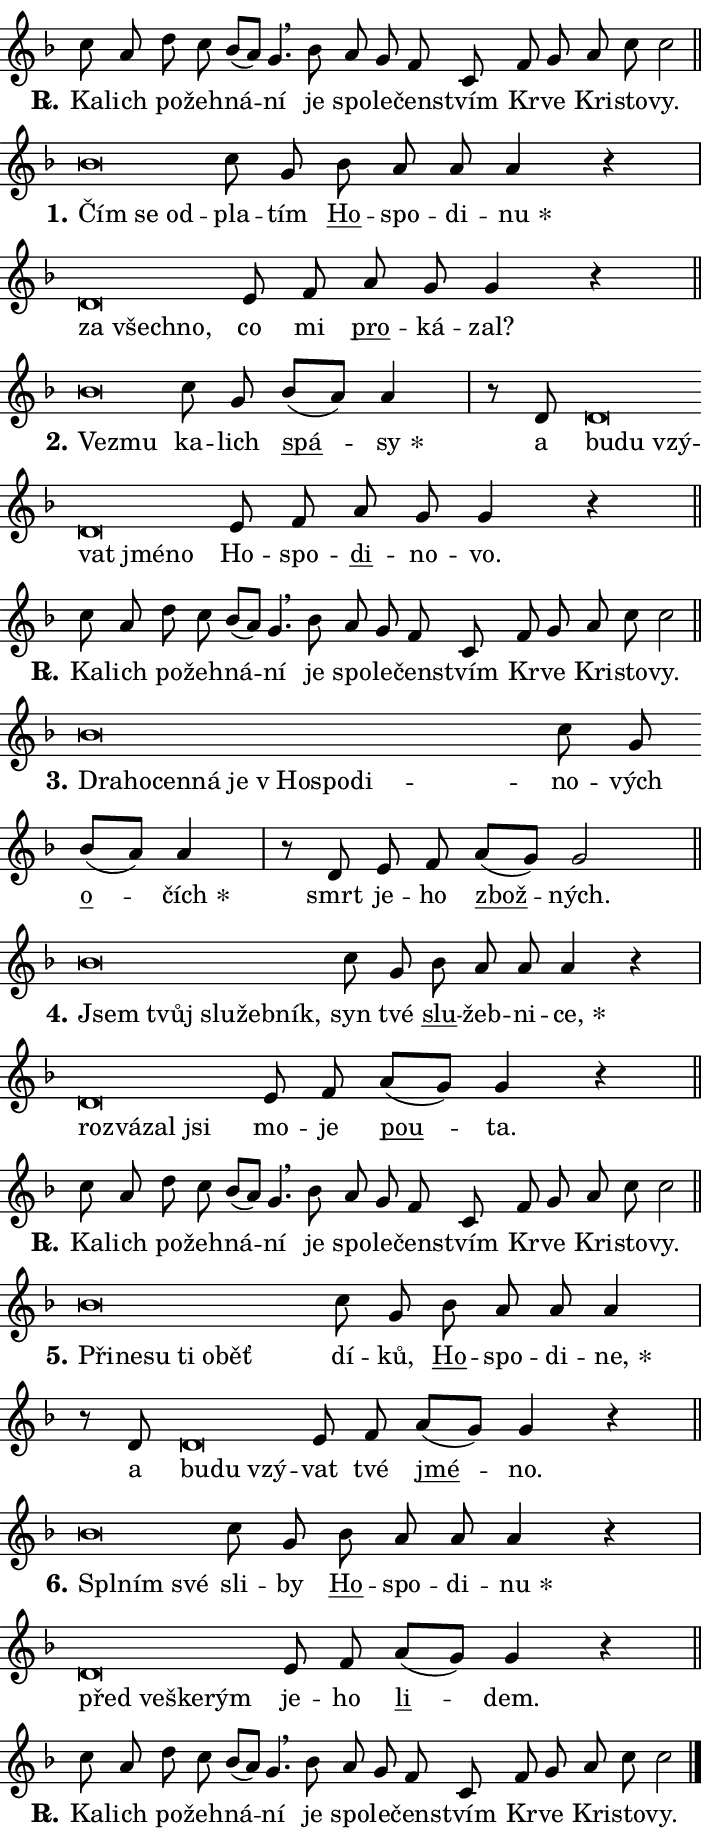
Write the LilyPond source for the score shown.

\version "2.24.0"
\header { tagline = "" }
\paper {
  indent = 0\cm
  top-margin = 0\cm
  right-margin = 0.13\cm % to fit lyric hyphens
  bottom-margin = 0\cm
  left-margin = 0\cm
  paper-width = 12\cm
  page-breaking = #ly:one-page-breaking
  system-system-spacing.basic-distance = #11
  score-system-spacing.basic-distance = #11
  ragged-last = ##f
}


%% Author: Thomas Morley
%% https://lists.gnu.org/archive/html/lilypond-user/2020-05/msg00002.html
#(define (line-position grob)
"Returns position of @var[grob} in current system:
   @code{'start}, if at first time-step
   @code{'end}, if at last time-step
   @code{'middle} otherwise
"
  (let* ((col (ly:item-get-column grob))
         (ln (ly:grob-object col 'left-neighbor))
         (rn (ly:grob-object col 'right-neighbor))
         (col-to-check-left (if (ly:grob? ln) ln col))
         (col-to-check-right (if (ly:grob? rn) rn col))
         (break-dir-left
           (and
             (ly:grob-property col-to-check-left 'non-musical #f)
             (ly:item-break-dir col-to-check-left)))
         (break-dir-right
           (and
             (ly:grob-property col-to-check-right 'non-musical #f)
             (ly:item-break-dir col-to-check-right))))
        (cond ((eqv? 1 break-dir-left) 'start)
              ((eqv? -1 break-dir-right) 'end)
              (else 'middle))))

#(define (tranparent-at-line-position vctor)
  (lambda (grob)
  "Relying on @code{line-position} select the relevant enry from @var{vctor}.
Used to determine transparency,"
    (case (line-position grob)
      ((end) (not (vector-ref vctor 0)))
      ((middle) (not (vector-ref vctor 1)))
      ((start) (not (vector-ref vctor 2))))))

noteHeadBreakVisibility =
#(define-music-function (break-visibility)(vector?)
"Makes @code{NoteHead}s transparent relying on @var{break-visibility}"
#{
  \override NoteHead.transparent =
    #(tranparent-at-line-position break-visibility)
#})

#(define delete-ledgers-for-transparent-note-heads
  (lambda (grob)
    "Reads whether a @code{NoteHead} is transparent.
If so this @code{NoteHead} is removed from @code{'note-heads} from
@var{grob}, which is supposed to be @code{LedgerLineSpanner}.
As a result ledgers are not printed for this @code{NoteHead}"
    (let* ((nhds-array (ly:grob-object grob 'note-heads))
           (nhds-list
             (if (ly:grob-array? nhds-array)
                 (ly:grob-array->list nhds-array)
                 '()))
           ;; Relies on the transparent-property being done before
           ;; Staff.LedgerLineSpanner.after-line-breaking is executed.
           ;; This is fragile ...
           (to-keep
             (remove
               (lambda (nhd)
                 (ly:grob-property nhd 'transparent #f))
               nhds-list)))
      ;; TODO find a better method to iterate over grob-arrays, similiar
      ;; to filter/remove etc for lists
      ;; For now rebuilt from scratch
      (set! (ly:grob-object grob 'note-heads)  '())
      (for-each
        (lambda (nhd)
          (ly:pointer-group-interface::add-grob grob 'note-heads nhd))
        to-keep))))

squashNotes = {
  \override NoteHead.X-extent = #'(-0.2 . 0.2)
  \override NoteHead.Y-extent = #'(-0.75 . 0)
  \override NoteHead.stencil =
    #(lambda (grob)
       (let ((pos (ly:grob-property grob 'staff-position)))
         (begin
           (if (< pos -7) (display "ERROR: Lower brevis then expected\n") (display ""))
           (if (<= pos -6) ly:text-interface::print ly:note-head::print))))
}
unSquashNotes = {
  \revert NoteHead.X-extent
  \revert NoteHead.Y-extent
  \revert NoteHead.stencil
}

hideNotes = \noteHeadBreakVisibility #begin-of-line-visible
unHideNotes = \noteHeadBreakVisibility #all-visible

% work-around for resetting accidentals
% https://lilypond.org/doc/v2.23/Documentation/notation/displaying-rhythms#unmetered-music
cadenzaMeasure = {
  \cadenzaOff
  \partial 1024 s1024
  \cadenzaOn
}

#(define-markup-command (accent layout props text) (markup?)
  "Underline accented syllable"
  (interpret-markup layout props
    #{\markup \override #'(offset . 4.3) \underline { #text }#}))

responsum = \markup \concat {
  "R" \hspace #-1.05 \path #0.1 #'((moveto 0 0.07) (lineto 0.9 0.8)) \hspace #0.05 "."
}

spaceSize = #0.6828661417322834 % exact space size for TeX Gyre Schola

\layout {
  \context {
    \Staff
    \remove "Time_signature_engraver"
    \override LedgerLineSpanner.after-line-breaking = #delete-ledgers-for-transparent-note-heads
  }
  \context {
    \Lyrics {
      \override LyricSpace.minimum-distance = \spaceSize
      \override LyricText.font-name = #"TeX Gyre Schola"
      \override LyricText.font-size = 1
      \override StanzaNumber.font-name = #"TeX Gyre Schola Bold"
      \override StanzaNumber.font-size = 1
    }
  }
  \context {
    \Score 
    \override NoteHead.text =
      #(lambda (grob) 
        (let ((pos (ly:grob-property grob 'staff-position)))
          #{\markup {
            \combine
              \halign #-0.55 \raise #(if (= pos -6) 0 0.5) \override #'(thickness . 2) \draw-line #'(3.2 . 0)
              \musicglyph "noteheads.sM1"
          }#}))
  }
}

% magnetic-lyrics.ily
%
%   written by
%     Jean Abou Samra <jean@abou-samra.fr>
%     Werner Lemberg <wl@gnu.org>
%
%   adapted by
%     Jiri Hon <jiri.hon@gmail.com>
%
% Version 2022-Apr-15

% https://www.mail-archive.com/lilypond-user@gnu.org/msg149350.html

#(define (Left_hyphen_pointer_engraver context)
   "Collect syllable-hyphen-syllable occurrences in lyrics and store
them in properties.  This engraver only looks to the left.  For
example, if the lyrics input is @code{foo -- bar}, it does the
following.

@itemize @bullet
@item
Set the @code{text} property of the @code{LyricHyphen} grob between
@q{foo} and @q{bar} to @code{foo}.

@item
Set the @code{left-hyphen} property of the @code{LyricText} grob with
text @q{foo} to the @code{LyricHyphen} grob between @q{foo} and
@q{bar}.
@end itemize

Use this auxiliary engraver in combination with the
@code{lyric-@/text::@/apply-@/magnetic-@/offset!} hook."
   (let ((hyphen #f)
         (text #f))
     (make-engraver
      (acknowledgers
       ((lyric-syllable-interface engraver grob source-engraver)
        (set! text grob)))
      (end-acknowledgers
       ((lyric-hyphen-interface engraver grob source-engraver)
        ;(when (not (grob::has-interface grob 'lyric-space-interface))
          (set! hyphen grob)));)
      ((stop-translation-timestep engraver)
       (when (and text hyphen)
         (ly:grob-set-object! text 'left-hyphen hyphen))
       (set! text #f)
       (set! hyphen #f)))))

#(define (lyric-text::apply-magnetic-offset! grob)
   "If the space between two syllables is less than the value in
property @code{LyricText@/.details@/.squash-threshold}, move the right
syllable to the left so that it gets concatenated with the left
syllable.

Use this function as a hook for
@code{LyricText@/.after-@/line-@/breaking} if the
@code{Left_@/hyphen_@/pointer_@/engraver} is active."
   (let ((hyphen (ly:grob-object grob 'left-hyphen #f)))
     (when hyphen
       (let ((left-text (ly:spanner-bound hyphen LEFT)))
         (when (grob::has-interface left-text 'lyric-syllable-interface)
           (let* ((common (ly:grob-common-refpoint grob left-text X))
                  (this-x-ext (ly:grob-extent grob common X))
                  (left-x-ext
                   (begin
                     ;; Trigger magnetism for left-text.
                     (ly:grob-property left-text 'after-line-breaking)
                     (ly:grob-extent left-text common X)))
                  ;; `delta` is the gap width between two syllables.
                  (delta (- (interval-start this-x-ext)
                            (interval-end left-x-ext)))
                  (details (ly:grob-property grob 'details))
                  (threshold (assoc-get 'squash-threshold details 0.2)))
             (when (< delta threshold)
               (let* (;; We have to manipulate the input text so that
                      ;; ligatures crossing syllable boundaries are not
                      ;; disabled.  For languages based on the Latin
                      ;; script this is essentially a beautification.
                      ;; However, for non-Western scripts it can be a
                      ;; necessity.
                      (lt (ly:grob-property left-text 'text))
                      (rt (ly:grob-property grob 'text))
                      (is-space (grob::has-interface hyphen 'lyric-space-interface))
                      (space (if is-space " " ""))
                      (extra-delta (if is-space spaceSize 0))
                      ;; Append new syllable.
                      (ltrt-space (if (and (string? lt) (string? rt))
                                (string-append lt space rt)
                                (make-concat-markup (list lt space rt))))
                      ;; Right-align `ltrt` to the right side.
                      (ltrt-space-markup (grob-interpret-markup
                               grob
                               (make-translate-markup
                                (cons (interval-length this-x-ext) 0)
                                (make-right-align-markup ltrt-space)))))
                 (begin
                   ;; Don't print `left-text`.
                   (ly:grob-set-property! left-text 'stencil #f)
                   ;; Set text and stencil (which holds all collected
                   ;; syllables so far) and shift it to the left.
                   (ly:grob-set-property! grob 'text ltrt-space)
                   (ly:grob-set-property! grob 'stencil ltrt-space-markup)
                   (ly:grob-translate-axis! grob (- (- delta extra-delta)) X))))))))))


#(define (lyric-hyphen::displace-bounds-first grob)
   ;; Make very sure this callback isn't triggered too early.
   (let ((left (ly:spanner-bound grob LEFT))
         (right (ly:spanner-bound grob RIGHT)))
     (ly:grob-property left 'after-line-breaking)
     (ly:grob-property right 'after-line-breaking)
     (ly:lyric-hyphen::print grob)))

squashThreshold = #0.4

\layout {
  \context {
    \Lyrics
    \consists #Left_hyphen_pointer_engraver
    \override LyricText.after-line-breaking =
      #lyric-text::apply-magnetic-offset!
    \override LyricHyphen.stencil = #lyric-hyphen::displace-bounds-first
    \override LyricText.details.squash-threshold = \squashThreshold
    \override LyricHyphen.minimum-distance = 0
    \override LyricHyphen.minimum-length = \squashThreshold
  }
}

squashText = \override LyricText.details.squash-threshold = 9999
unSquashText = \override LyricText.details.squash-threshold = \squashThreshold

leftText = \override LyricText.self-alignment-X = #LEFT
unLeftText = \revert LyricText.self-alignment-X

starOffset = #(lambda (grob) 
                (let ((x_offset (ly:self-alignment-interface::aligned-on-x-parent grob)))
                  (if (= x_offset 0) 0 (+ x_offset 1.2))))

star = #(define-music-function (syllable)(string?)
"Append star separator at the end of a syllable"
#{
  \once \override LyricText.X-offset = #starOffset
  \lyricmode { \markup {
    #syllable
    \override #'((font-name . "TeX Gyre Schola Bold")) \hspace #0.2 \lower #0.65 \larger "*"
  } }
#})

starAccent = #(define-music-function (syllable)(string?)
"Append star separator at the end of a syllable and make accent"
#{
  \once \override LyricText.X-offset = #starOffset
  \lyricmode { \markup {
    \accent #syllable
    \override #'((font-name . "TeX Gyre Schola Bold")) \hspace #0.2 \lower #0.65 \larger "*"
  } }
#})

breath = #(define-music-function (syllable)(string?)
"Append breathing indicator at the end of a syllable"
#{
  \lyricmode { \markup { #syllable "+" } }
#})

optionalBreath = #(define-music-function (syllable)(string?)
"Append optional breathing indicator at the end of a syllable"
#{
  \lyricmode { \markup { #syllable "(+)" } }
#})


\score {
    <<
        \new Voice = "melody" { \cadenzaOn \key f \major \relative { c''8 a d c bes[( a)] g4. \breathe \bar "" bes8 a g \bar "" f c \bar "" f g \bar "" a c c2 \cadenzaMeasure \bar "||" \break } }
        \new Lyrics \lyricsto "melody" { \lyricmode { \set stanza = \responsum
Ka -- lich po -- žeh -- ná -- ní je spo -- le -- čen -- stvím Kr -- ve Kri -- sto -- vy. } }
    >>
    \layout {}
}

\score {
    <<
        \new Voice = "melody" { \cadenzaOn \key f \major \relative { \squashNotes bes'\breve*1/16 \hideNotes \breve*1/16 \breve*1/16 \bar "" \unHideNotes \unSquashNotes c8 g \bar "" bes a a a4 r \cadenzaMeasure \bar "|" \squashNotes d,\breve*1/16 \hideNotes \breve*1/16 \breve*1/16 \bar "" \unHideNotes \unSquashNotes e8 f \bar "" a g g4 r \cadenzaMeasure \bar "||" \break } }
        \new Lyrics \lyricsto "melody" { \lyricmode { \set stanza = "1."
\leftText Čím \squashText se od -- \unLeftText \unSquashText pla -- tím \markup \accent Ho -- spo -- di -- \star nu \leftText za \squashText všech -- no, \unLeftText \unSquashText co mi \markup \accent pro -- ká -- zal? } }
    >>
    \layout {}
}

\score {
    <<
        \new Voice = "melody" { \cadenzaOn \key f \major \relative { \squashNotes bes'\breve*1/16 \hideNotes \breve*1/16 \bar "" \unHideNotes \unSquashNotes c8 g \bar "" bes[( a)] a4 \cadenzaMeasure \bar "|" r8 d, \squashNotes d\breve*1/16 \hideNotes \breve*1/16 \bar "" \breve*1/16 \bar "" \breve*1/16 \bar "" \breve*1/16 \breve*1/16 \bar "" \unHideNotes \unSquashNotes e8 f \bar "" a g g4 r \cadenzaMeasure \bar "||" \break } }
        \new Lyrics \lyricsto "melody" { \lyricmode { \set stanza = "2."
\leftText Ve -- \squashText zmu \unLeftText \unSquashText ka -- lich \markup \accent spá -- \star sy a \leftText bu -- \squashText du vzý -- vat jmé -- no \unLeftText \unSquashText Ho -- spo -- \markup \accent di -- no -- vo. } }
    >>
    \layout {}
}

\score {
    <<
        \new Voice = "melody" { \cadenzaOn \key f \major \relative { c''8 a d c bes[( a)] g4. \breathe \bar "" bes8 a g \bar "" f c \bar "" f g \bar "" a c c2 \cadenzaMeasure \bar "||" \break } }
        \new Lyrics \lyricsto "melody" { \lyricmode { \set stanza = \responsum
Ka -- lich po -- žeh -- ná -- ní je spo -- le -- čen -- stvím Kr -- ve Kri -- sto -- vy. } }
    >>
    \layout {}
}

\score {
    <<
        \new Voice = "melody" { \cadenzaOn \key f \major \relative { \squashNotes bes'\breve*1/16 \hideNotes \breve*1/16 \bar "" \breve*1/16 \bar "" \breve*1/16 \bar "" \breve*1/16 \bar "" \breve*1/16 \bar "" \breve*1/16 \breve*1/16 \bar "" \unHideNotes \unSquashNotes c8 g \bar "" bes[( a)] a4 \cadenzaMeasure \bar "|" r8 d, e f \bar "" a[( g)] g2 \cadenzaMeasure \bar "||" \break } }
        \new Lyrics \lyricsto "melody" { \lyricmode { \set stanza = "3."
\leftText Dra -- \squashText ho -- cen -- ná je "v Ho" -- spo -- di -- \unLeftText \unSquashText no -- vých \markup \accent o -- \star čích smrt je -- ho \markup \accent zbož -- ných. } }
    >>
    \layout {}
}

\score {
    <<
        \new Voice = "melody" { \cadenzaOn \key f \major \relative { \squashNotes bes'\breve*1/16 \hideNotes \breve*1/16 \bar "" \breve*1/16 \bar "" \breve*1/16 \breve*1/16 \bar "" \unHideNotes \unSquashNotes c8 g \bar "" bes a a a4 r \cadenzaMeasure \bar "|" \squashNotes d,\breve*1/16 \hideNotes \breve*1/16 \bar "" \breve*1/16 \breve*1/16 \bar "" \unHideNotes \unSquashNotes e8 f \bar "" a[( g)] g4 r \cadenzaMeasure \bar "||" \break } }
        \new Lyrics \lyricsto "melody" { \lyricmode { \set stanza = "4."
\leftText Jsem \squashText tvůj slu -- žeb -- ník, \unLeftText \unSquashText syn tvé \markup \accent slu -- žeb -- ni -- \star ce, \leftText roz -- \squashText vá -- zal jsi \unLeftText \unSquashText mo -- je \markup \accent pou -- ta. } }
    >>
    \layout {}
}

\score {
    <<
        \new Voice = "melody" { \cadenzaOn \key f \major \relative { c''8 a d c bes[( a)] g4. \breathe \bar "" bes8 a g \bar "" f c \bar "" f g \bar "" a c c2 \cadenzaMeasure \bar "||" \break } }
        \new Lyrics \lyricsto "melody" { \lyricmode { \set stanza = \responsum
Ka -- lich po -- žeh -- ná -- ní je spo -- le -- čen -- stvím Kr -- ve Kri -- sto -- vy. } }
    >>
    \layout {}
}

\score {
    <<
        \new Voice = "melody" { \cadenzaOn \key f \major \relative { \squashNotes bes'\breve*1/16 \hideNotes \breve*1/16 \bar "" \breve*1/16 \bar "" \breve*1/16 \bar "" \breve*1/16 \breve*1/16 \bar "" \unHideNotes \unSquashNotes c8 g \bar "" bes a a a4 \cadenzaMeasure \bar "|" r8 d, \squashNotes d\breve*1/16 \hideNotes \breve*1/16 \breve*1/16 \bar "" \unHideNotes \unSquashNotes e8 f \bar "" a[( g)] g4 r \cadenzaMeasure \bar "||" \break } }
        \new Lyrics \lyricsto "melody" { \lyricmode { \set stanza = "5."
\leftText Při -- \squashText ne -- su ti o -- běť \unLeftText \unSquashText dí -- ků, \markup \accent Ho -- spo -- di -- \star ne, a \leftText bu -- \squashText du vzý -- \unLeftText \unSquashText vat tvé \markup \accent jmé -- no. } }
    >>
    \layout {}
}

\score {
    <<
        \new Voice = "melody" { \cadenzaOn \key f \major \relative { \squashNotes bes'\breve*1/16 \hideNotes \breve*1/16 \breve*1/16 \bar "" \unHideNotes \unSquashNotes c8 g \bar "" bes a a a4 r \cadenzaMeasure \bar "|" \squashNotes d,\breve*1/16 \hideNotes \breve*1/16 \bar "" \breve*1/16 \breve*1/16 \bar "" \unHideNotes \unSquashNotes e8 f \bar "" a[( g)] g4 r \cadenzaMeasure \bar "||" \break } }
        \new Lyrics \lyricsto "melody" { \lyricmode { \set stanza = "6."
\leftText Spl -- \squashText ním své \unLeftText \unSquashText sli -- by \markup \accent Ho -- spo -- di -- \star nu \leftText před \squashText ve -- ške -- rým \unLeftText \unSquashText je -- ho \markup \accent li -- dem. } }
    >>
    \layout {}
}

\score {
    <<
        \new Voice = "melody" { \cadenzaOn \key f \major \relative { c''8 a d c bes[( a)] g4. \breathe \bar "" bes8 a g \bar "" f c \bar "" f g \bar "" a c c2 \cadenzaMeasure \bar "||" \break } \bar "|." }
        \new Lyrics \lyricsto "melody" { \lyricmode { \set stanza = \responsum
Ka -- lich po -- žeh -- ná -- ní je spo -- le -- čen -- stvím Kr -- ve Kri -- sto -- vy. } }
    >>
    \layout {}
}
